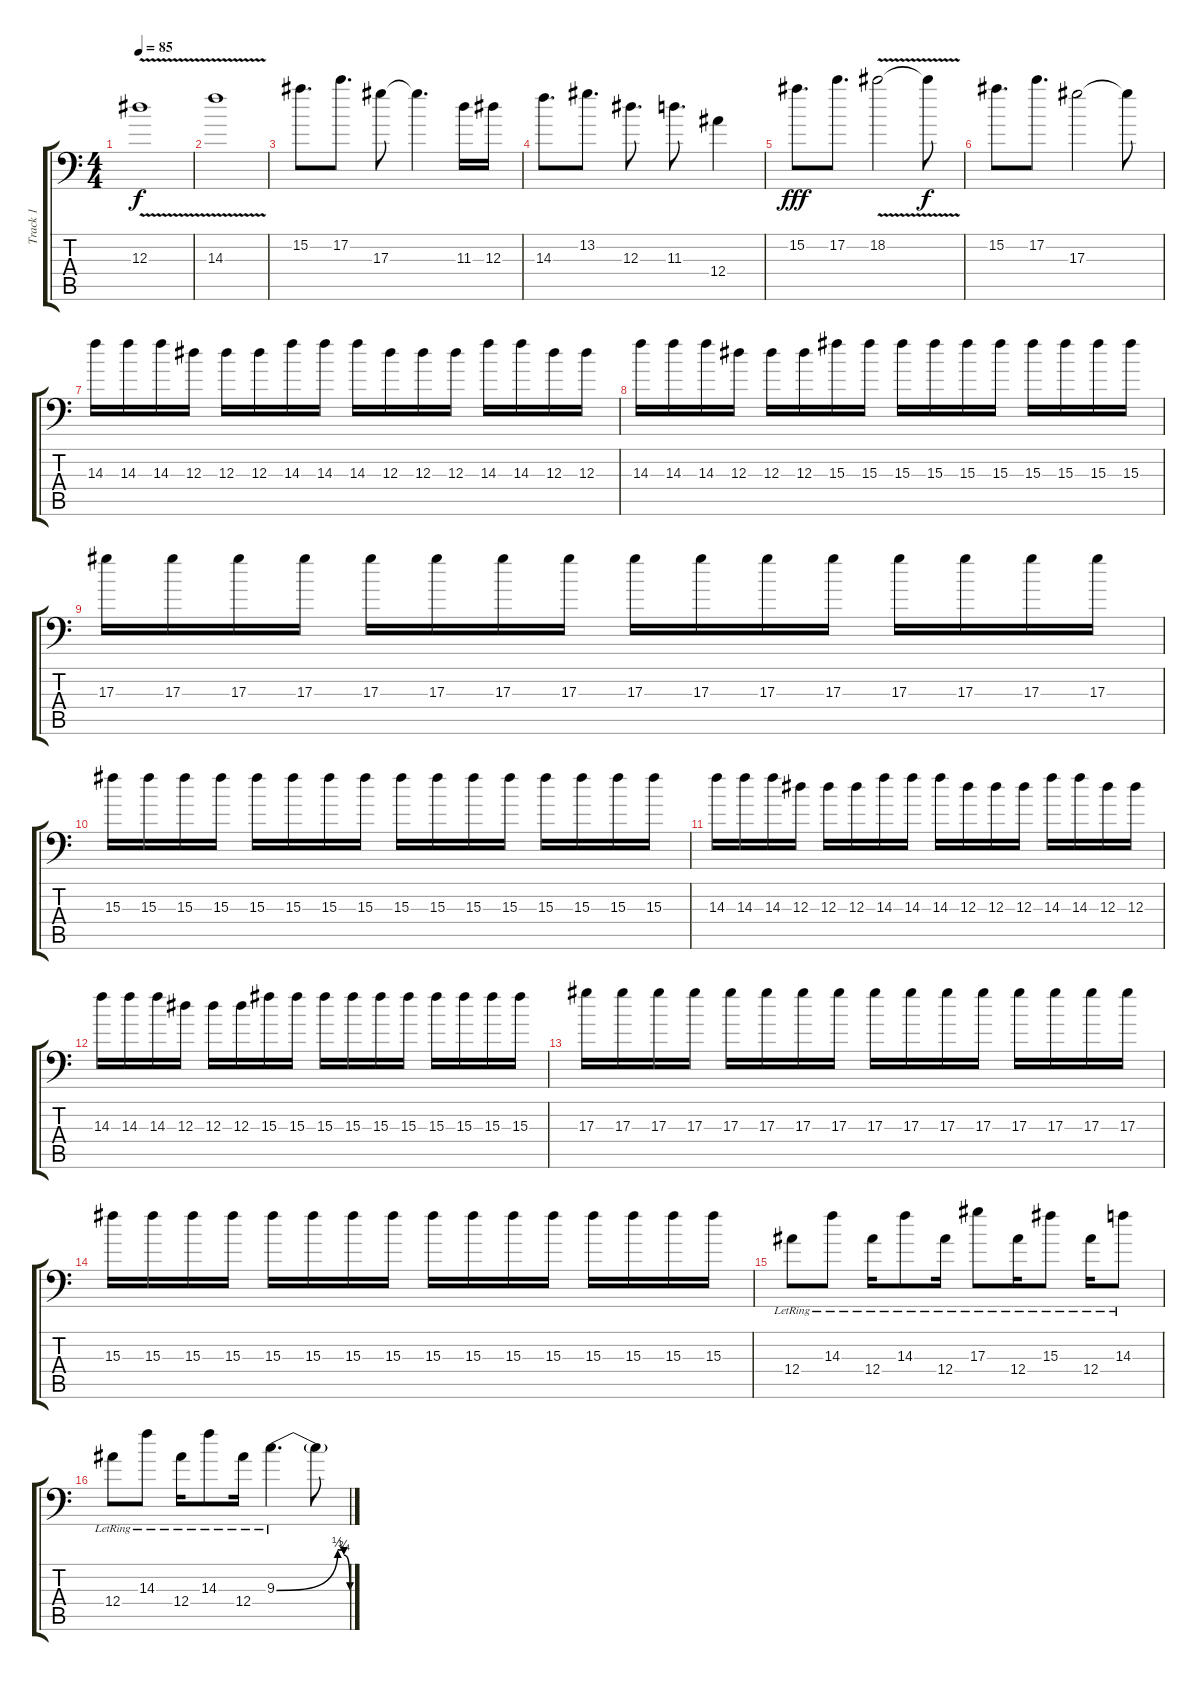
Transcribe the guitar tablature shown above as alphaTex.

\track ("Track 1" "Track 1") {instrument electricguitarjazz}
\staff {score tabs}
\tuning (C4 G3 Eb3 Bb2 F2 Bb1) {hide}
\ts (4 4)
\tempo 85
\clef f4
\ks c
12.3{v}.1{dy f} |
14.3{v}.1 |
15.2.8{d volume 13} 17.2.8{d} 17.3.8 17.3{t}.4{d} 11.3.16 12.3.16 |
14.3.8{d} 13.2.8{d} 12.3.8{d} 11.3.8{d} 12.4.4 |
15.2.8{d dy fff} 17.2.8{d} 18.2{v}.2 18.2{t}.8{dy f} |
15.2.8{d volume 13} 17.2.8{d} 17.3.2 17.3{t}.8 |
14.3.16{volume 11} 14.3.16 14.3.16 12.3.16 12.3.16 12.3.16 14.3.16 14.3.16 14.3.16 12.3.16 12.3.16 12.3.16 14.3.16 14.3.16 12.3.16 12.3.16 |
14.3.16 14.3.16 14.3.16 12.3.16 12.3.16 12.3.16 15.3.16 15.3.16 15.3.16 15.3.16 15.3.16 15.3.16 15.3.16 15.3.16 15.3.16 15.3.16 |
17.3.16 17.3.16 17.3.16 17.3.16 17.3.16 17.3.16 17.3.16 17.3.16 17.3.16 17.3.16 17.3.16 17.3.16 17.3.16 17.3.16 17.3.16 17.3.16 |
15.3.16 15.3.16 15.3.16 15.3.16 15.3.16 15.3.16 15.3.16 15.3.16 15.3.16 15.3.16 15.3.16 15.3.16 15.3.16 15.3.16 15.3.16 15.3.16 |
14.3.16 14.3.16 14.3.16 12.3.16 12.3.16 12.3.16 14.3.16 14.3.16 14.3.16 12.3.16 12.3.16 12.3.16 14.3.16 14.3.16 12.3.16 12.3.16 |
14.3.16 14.3.16 14.3.16 12.3.16 12.3.16 12.3.16 15.3.16 15.3.16 15.3.16 15.3.16 15.3.16 15.3.16 15.3.16 15.3.16 15.3.16 15.3.16 |
17.3.16 17.3.16 17.3.16 17.3.16 17.3.16 17.3.16 17.3.16 17.3.16 17.3.16 17.3.16 17.3.16 17.3.16 17.3.16 17.3.16 17.3.16 17.3.16 |
15.3.16 15.3.16 15.3.16 15.3.16 15.3.16 15.3.16 15.3.16 15.3.16 15.3.16 15.3.16 15.3.16 15.3.16 15.3.16 15.3.16 15.3.16 15.3.16 |
12.4{lr}.8{volume 11} 14.3{lr}.8 12.4{lr}.16 14.3{lr}.8 12.4{lr}.16 17.3{lr}.8 12.4{lr}.16 15.3{lr}.8 12.4{lr}.16 14.3{lr}.8 |
12.4{lr}.8 14.3{lr}.8 12.4{lr}.16 14.3{lr}.8 12.4{lr}.16 9.3{be (custom 0 0 50 2 55 1 60 0) lr}.4{d instrument distortionguitar} 9.3{t}.8
